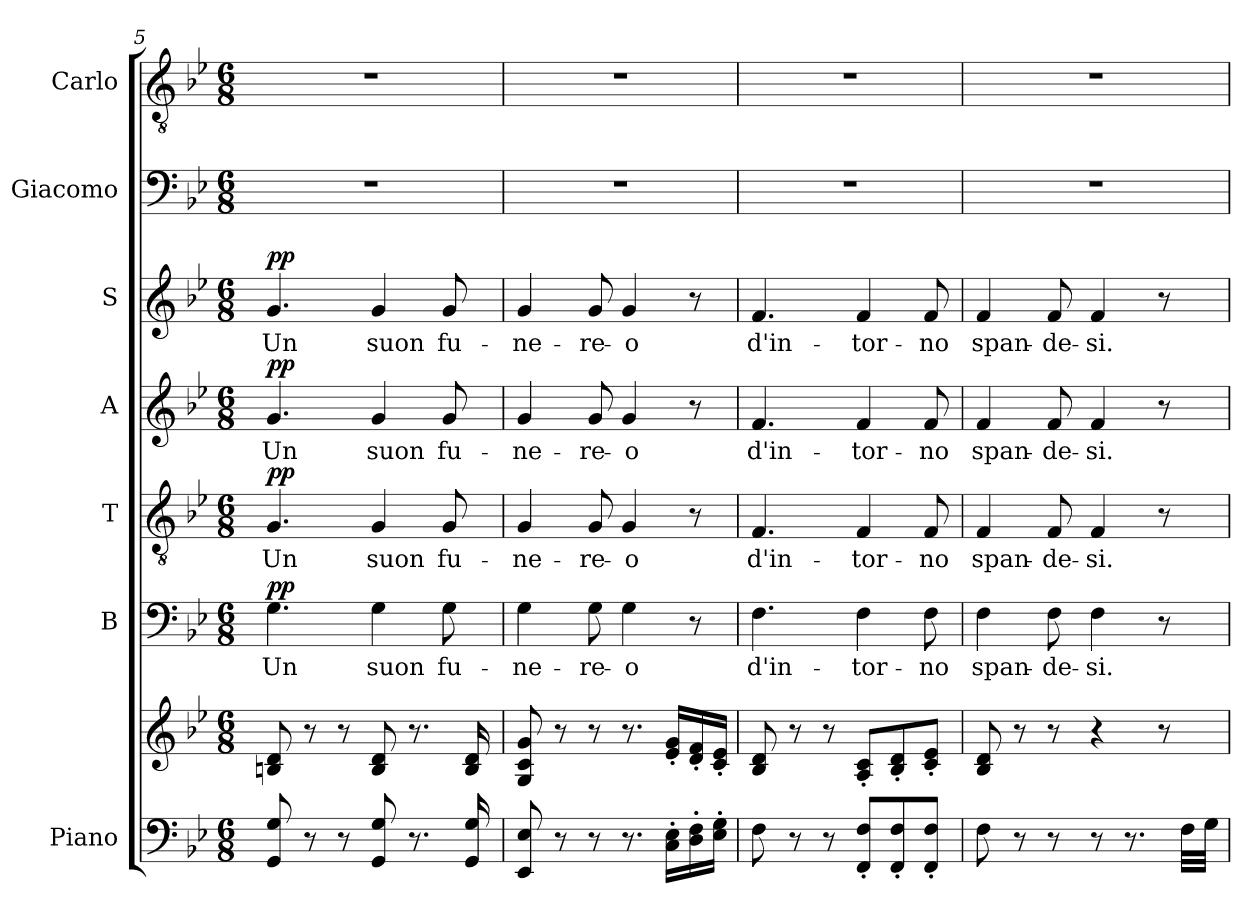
**kern	**kern	**kern	**text	**dynam	**kern	**text	**dynam	**kern	**text	**dynam	**kern	**text	**dynam	**kern	**kern
*part7	*part7	*part6	*part6	*part6	*part5	*part5	*part5	*part4	*part4	*part4	*part3	*part3	*part3	*part2	*part1
*staff8	*staff7	*staff6	*staff6	*staff6	*staff5	*staff5	*staff5	*staff4	*staff4	*staff4	*staff3	*staff3	*staff3	*staff2	*staff1
*I"Piano	*	*I"B	*	*	*I"T	*	*	*I"A	*	*	*I"S	*	*	*I"Giacomo	*I"Carlo
*I'Pno	*	*I'B	*	*	*I'T	*	*	*I'A	*	*	*I'S	*	*	*	*
!!LO:LB:g=z
*clefF4	*clefG2	*clefF4	*	*	*clefGv2	*	*	*clefG2	*	*	*clefG2	*	*	*clefF4	*clefGv2
*k[b-e-]	*k[b-e-]	*k[b-e-]	*	*	*k[b-e-]	*	*	*k[b-e-]	*	*	*k[b-e-]	*	*	*k[b-e-]	*k[b-e-]
*M6/8	*M6/8	*M6/8	*	*	*M6/8	*	*	*M6/8	*	*	*M6/8	*	*	*M6/8	*M6/8
=5	=5	=5	=5	=5	=5	=5	=5	=5	=5	=5	=5	=5	=5	=5	=5
!	!	!	!LO:LY:b	!LO:DY:a	!	!LO:LY:b	!LO:DY:a	!	!LO:LY:b	!LO:DY:a	!	!LO:LY:b	!LO:DY:a	!	!
8GG/ 8G/	8Bn/ 8d/	4.G\	Un	pp	4.G/	Un	pp	4.g/	Un	pp	4.g/	Un	pp	2.r	2.r
8r	8r	.	.	.	.	.	.	.	.	.	.	.	.	.	.
8r	8r	.	.	.	.	.	.	.	.	.	.	.	.	.	.
!	!	!	!LO:LY:b	!	!	!LO:LY:b	!	!	!LO:LY:b	!	!	!LO:LY:b	!	!	!
8GG/ 8G/	8B/ 8d/	4G\	suon	.	4G/	suon	.	4g/	suon	.	4g/	suon	.	.	.
8.r	8.r	.	.	.	.	.	.	.	.	.	.	.	.	.	.
!	!	!	!LO:LY:b	!	!	!LO:LY:b	!	!	!LO:LY:b	!	!	!LO:LY:b	!	!	!
.	.	8G\	fu-	.	8G/	fu-	.	8g/	fu-	.	8g/	fu-	.	.	.
16GG/ 16G/	16B/ 16d/	.	.	.	.	.	.	.	.	.	.	.	.	.	.
=6	=6	=6	=6	=6	=6	=6	=6	=6	=6	=6	=6	=6	=6	=6	=6
!	!	!	!LO:LY:b	!	!	!LO:LY:b	!	!	!LO:LY:b	!	!	!LO:LY:b	!	!	!
8EE-/ 8E-/	8G/ 8c/ 8g/	4G\	-ne-	.	4G/	-ne-	.	4g/	-ne-	.	4g/	-ne-	.	2.r	2.r
8r	8r	.	.	.	.	.	.	.	.	.	.	.	.	.	.
!	!	!	!LO:LY:b	!	!	!LO:LY:b	!	!	!LO:LY:b	!	!	!LO:LY:b	!	!	!
8r	8r	8G\	-re-	.	8G/	-re-	.	8g/	-re-	.	8g/	-re-	.	.	.
!	!	!	!LO:LY:b	!	!	!LO:LY:b	!	!	!LO:LY:b	!	!	!LO:LY:b	!	!	!
8.r	8.r	4G\	-o	.	4G/	-o	.	4g/	-o	.	4g/	-o	.	.	.
16C\' 16E-\'LL	16e-/' 16g/'LL	.	.	.	.	.	.	.	.	.	.	.	.	.	.
16D\' 16F\'	16d/' 16f/'	8r	.	.	8r	.	.	8r	.	.	8r	.	.	.	.
16E-\' 16G\'JJ	16c/' 16e-/'JJ	.	.	.	.	.	.	.	.	.	.	.	.	.	.
=7	=7	=7	=7	=7	=7	=7	=7	=7	=7	=7	=7	=7	=7	=7	=7
!	!	!	!LO:LY:b	!	!	!LO:LY:b	!	!	!LO:LY:b	!	!	!LO:LY:b	!	!	!
8F\	8B-/ 8d/	4.F\	d'in-	.	4.F/	d'in-	.	4.f/	d'in-	.	4.f/	d'in-	.	2.r	2.r
8r	8r	.	.	.	.	.	.	.	.	.	.	.	.	.	.
8r	8r	.	.	.	.	.	.	.	.	.	.	.	.	.	.
!	!	!	!LO:LY:b	!	!	!LO:LY:b	!	!	!LO:LY:b	!	!	!LO:LY:b	!	!	!
8FF/' 8F/'L	8A/' 8c/'L	4F\	-tor-	.	4F/	-tor-	.	4f/	-tor-	.	4f/	-tor-	.	.	.
8FF/' 8F/'	8B-/' 8d/'	.	.	.	.	.	.	.	.	.	.	.	.	.	.
!	!	!	!LO:LY:b	!	!	!LO:LY:b	!	!	!LO:LY:b	!	!	!LO:LY:b	!	!	!
8FF/' 8F/'J	8c/' 8e-/'J	8F\	-no	.	8F/	-no	.	8f/	-no	.	8f/	-no	.	.	.
=8	=8	=8	=8	=8	=8	=8	=8	=8	=8	=8	=8	=8	=8	=8	=8
!	!	!	!LO:LY:b	!	!	!LO:LY:b	!	!	!LO:LY:b	!	!	!LO:LY:b	!	!	!
8F\	8B-/ 8d/	4F\	span-	.	4F/	span-	.	4f/	span-	.	4f/	span-	.	2.r	2.r
8r	8r	.	.	.	.	.	.	.	.	.	.	.	.	.	.
!	!	!	!LO:LY:b	!	!	!LO:LY:b	!	!	!LO:LY:b	!	!	!LO:LY:b	!	!	!
8r	8r	8F\	-de-	.	8F/	-de-	.	8f/	-de-	.	8f/	-de-	.	.	.
!	!	!	!LO:LY:b	!	!	!LO:LY:b	!	!	!LO:LY:b	!	!	!LO:LY:b	!	!	!
8r	4r	4F\	-si.	.	4F/	-si.	.	4f/	-si.	.	4f/	-si.	.	.	.
8.r	.	.	.	.	.	.	.	.	.	.	.	.	.	.	.
.	8r	8r	.	.	8r	.	.	8r	.	.	8r	.	.	.	.
32F\LLL	.	.	.	.	.	.	.	.	.	.	.	.	.	.	.
32G\JJJ	.	.	.	.	.	.	.	.	.	.	.	.	.	.	.
=	=	=	=	=	=	=	=	=	=	=	=	=	=	=	=
*-	*-	*-	*-	*-	*-	*-	*-	*-	*-	*-	*-	*-	*-	*-	*-
